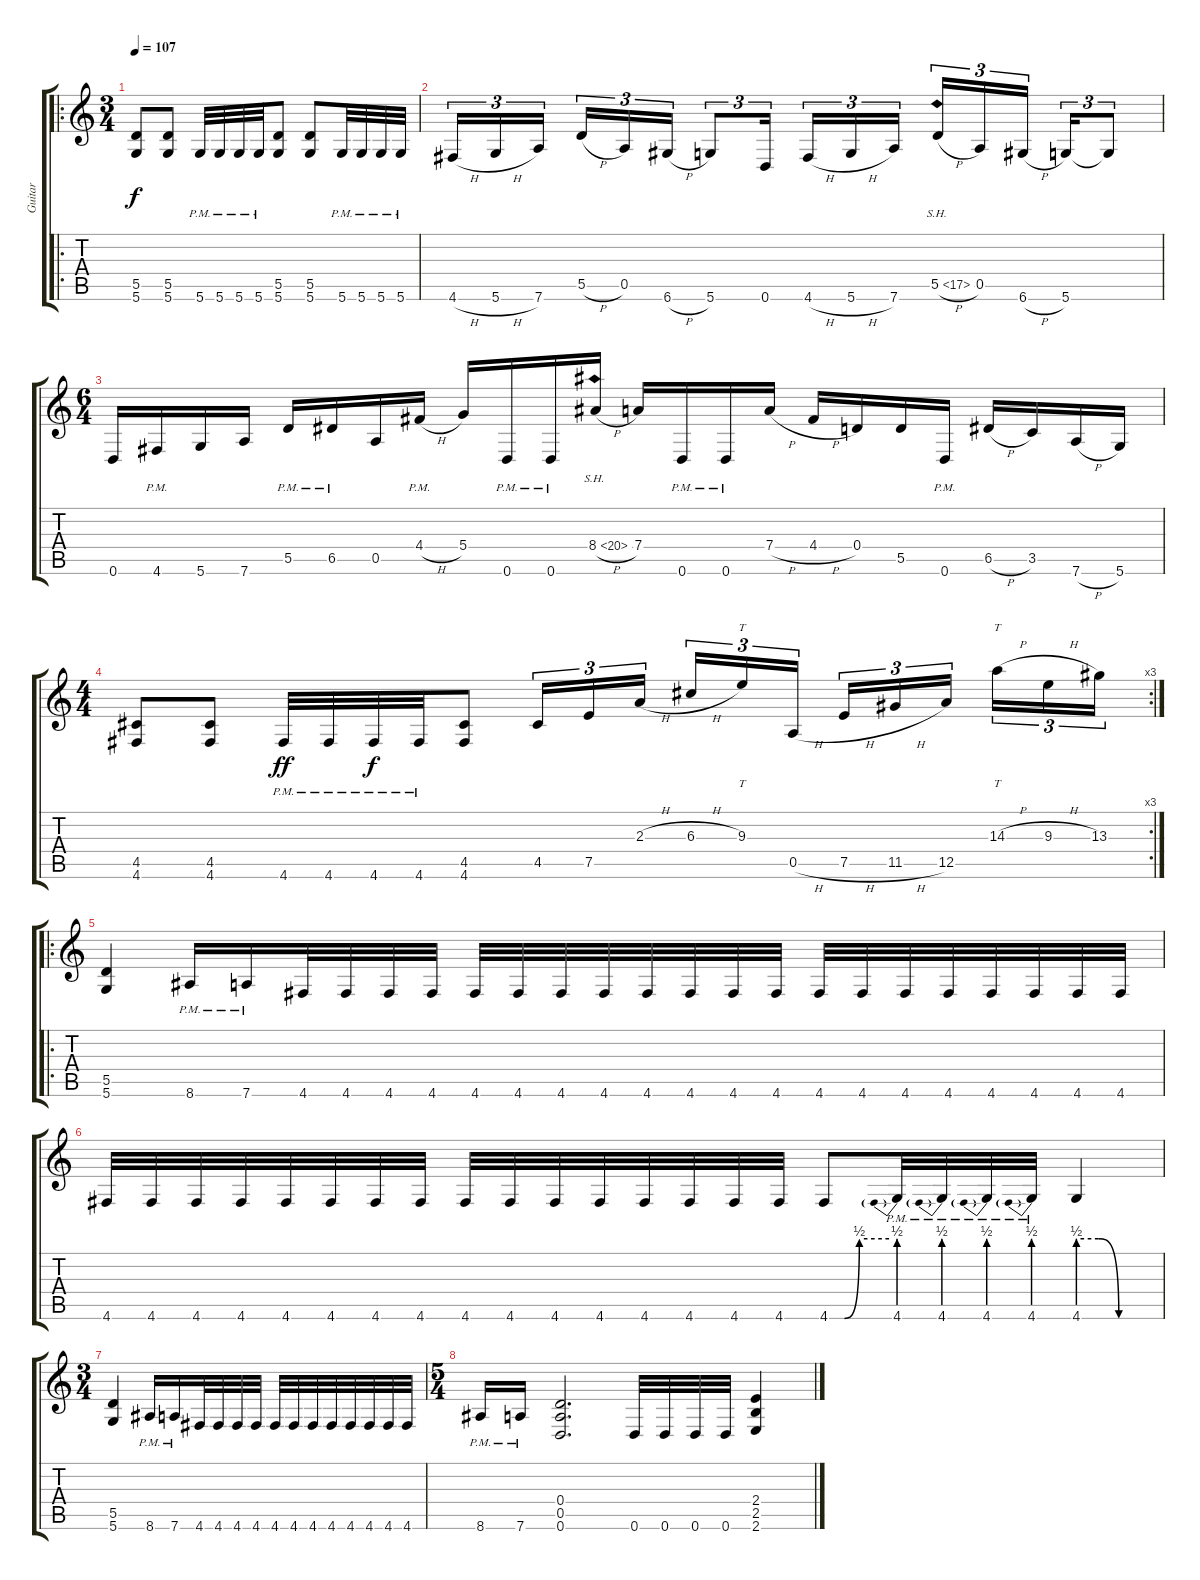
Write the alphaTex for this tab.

\track ("Guitar" "Guitar") {instrument distortionguitar}
\staff {score tabs}
\tuning (E4 B3 G3 D3 A2 D2) {hide}
\ro
\ts (3 4)
\tempo 107
\clef g2
\ks c
(5.5 5.6).8{dy f} (5.5 5.6).8 5.6{pm}.32 5.6{pm}.32 5.6{pm}.32 5.6{pm}.32 (5.5 5.6).8 (5.5 5.6).8 5.6{pm}.32 5.6{pm}.32 5.6{pm}.32 5.6{pm}.32 |
4.6{h}.16{tu (3 2)} 5.6{h}.16{tu (3 2)} 7.6.16{tu (3 2) beam splitsecondary} 5.5{h}.16{tu (3 2)} 0.5.16{tu (3 2)} 6.6{h}.16{tu (3 2)} 5.6.8{tu (3 2)} 0.6.16{tu (3 2) beam splitsecondary} 4.6{h}.16{tu (3 2)} 5.6{h}.16{tu (3 2)} 7.6.16{tu (3 2)} 5.5{sh 12 h}.16{tu (3 2)} 0.5.16{tu (3 2)} 6.6{h}.16{tu (3 2) beam splitsecondary} 5.6.16{tu (3 2)} 5.6{t}.8{tu (3 2)} |
\ts (6 4)
0.6.16 4.6{pm}.16 5.6.16 7.6.16 5.5{pm}.16 6.5{pm}.16 0.5.16 4.4{h pm}.16 5.4.16 0.6{pm}.16 0.6{pm}.16 8.4{sh 12 h}.16 7.4.16 0.6{pm}.16 0.6{pm}.16 7.4{h}.16 4.4{h}.16 0.4.16 5.5.16 0.6{pm}.16 6.5{h}.16 3.5.16 7.6{h}.16 5.6.16 |
\rc 3
\ts (4 4)
(4.5 4.6).8 (4.5 4.6).8 4.6{pm}.32{dy ff} 4.6{pm}.32 4.6{pm}.32{dy f} 4.6{pm}.32 (4.5 4.6).8 4.5.16{tu (3 2)} 7.5.16{tu (3 2)} 2.3{h}.16{tu (3 2) beam splitsecondary} 6.3{h}.16{tu (3 2)} 9.3.16{tt tu (3 2)} 0.5{h}.16{tu (3 2)} 7.5{h}.16{tu (3 2)} 11.5{h}.16{tu (3 2)} 12.5.16{tu (3 2) beam splitsecondary} 14.3{h}.16{tt tu (3 2)} 9.3{h}.16{tu (3 2)} 13.3.16{tu (3 2)} |
\ro
(5.5 5.6).4 8.6{pm}.16 7.6{pm}.16 4.6.32 4.6.32 4.6.32 4.6.32 4.6.32 4.6.32 4.6.32 4.6.32 4.6.32 4.6.32 4.6.32 4.6.32 4.6.32 4.6.32 4.6.32 4.6.32 4.6.32 4.6.32 4.6.32 4.6.32 |
4.6.32 4.6.32 4.6.32 4.6.32 4.6.32 4.6.32 4.6.32 4.6.32 4.6.32 4.6.32 4.6.32 4.6.32 4.6.32 4.6.32 4.6.32 4.6.32 4.6{be (custom 0 0 15 0 30 2 60 2)}.8 4.6{be (prebend 0 2 60 2) pm}.32 4.6{be (prebend 0 2 60 2) pm}.32 4.6{be (prebend 0 2 60 2) pm}.32 4.6{be (prebend 0 2 60 2) pm}.32 4.6{be (custom 0 2 15 2 30 0 60 0)}.4 |
\ts (3 4)
(5.5 5.6).4 8.6{pm}.16 7.6{pm}.16 4.6.32 4.6.32 4.6.32 4.6.32 4.6.32 4.6.32 4.6.32 4.6.32 4.6.32 4.6.32 4.6.32 4.6.32 |
\ts (5 4)
8.6{pm}.16 7.6{pm}.16 (0.4 0.5 0.6).2{d} 0.6.32 0.6.32 0.6.32 0.6.32 (2.4 2.5 2.6).4
